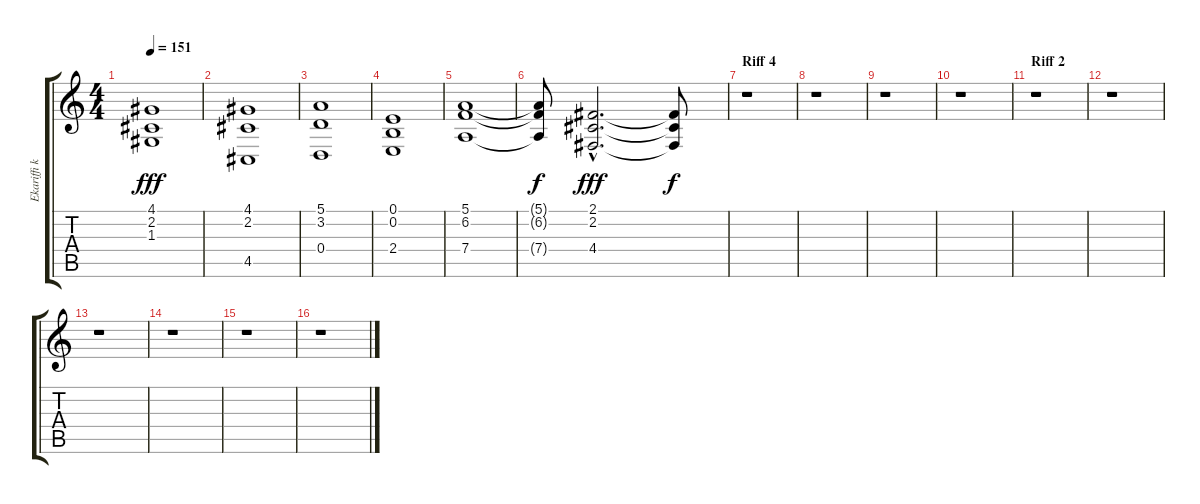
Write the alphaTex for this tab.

\track ("Ekariffi kuoro" "Ekariffi k") {instrument choiraahs}
\staff {score tabs}
\tuning (E4 B3 G3 D3 A2 E2) {hide}
\ts (4 4)
\tempo 151
\clef g2
\ks c
(4.1 2.2 1.3).1{dy fff} |
(4.1 2.2 4.5).1 |
(5.1 3.2 0.4).1 |
(0.1 0.2 2.4).1 |
(5.1 6.2 7.4).1 |
(5.1{t} 6.2{t} 7.4{t}).8{dy f} (2.1{hac} 2.2{hac} 4.4{hac}).2{d dy fff} (2.1{t} 2.2{t} 4.4{t}).8{dy f} |
\section ("" "Riff 4")
r.1 |
r.1 |
r.1 |
r.1 |
\section ("" "Riff 2")
r.1 |
r.1 |
r.1 |
r.1 |
r.1 |
r.1
